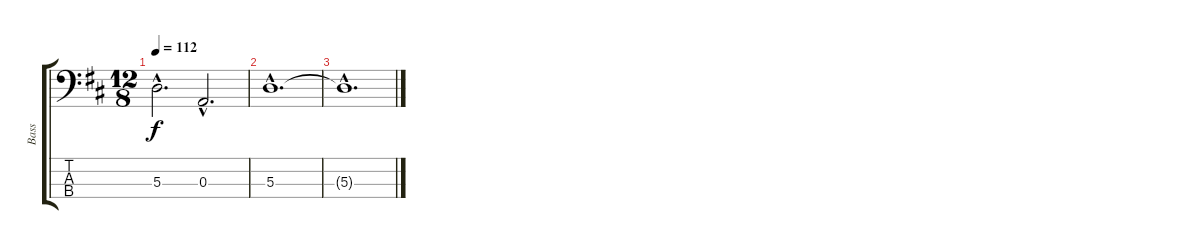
\track ("Bass" "Bass") {instrument electricbasspick}
\staff {score tabs}
\tuning (G2 D2 A1 E1) {hide}
\ts (12 8)
\tempo 112
\clef f4
\ks d
5.3{hac}.2{d dy f} 0.3{hac}.2{d} |
5.3{hac}.1{d} |
5.3{hac t}.1{d}
